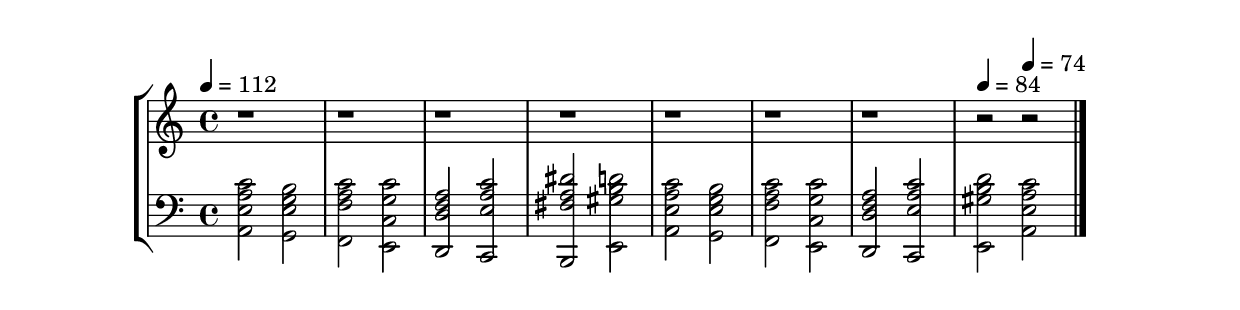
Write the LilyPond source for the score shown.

\version "2.12.1"

\header {
	 title = \markup \center-column {}
	 composer = \markup \center-column {}
}
melody = {

	\key c \major
	\tempo 4 = 112
	\clef treble
	\time 4/4
		\key c \major
	\tempo 4 = 112
	\clef treble
 r1  r1  r1  r1  r1  r1  r1  \tempo 4 = 84 r2 \tempo 4 = 74 r2 \bar "|."}
text = \lyricmode {

	
}
upper = {

	\tempo 4 = 112
	\key c \major
	\time 4/4
	\clef bass
	<a, e a c'>2
<g, e g b>2
<f, f a c'>2
<e, c g c'>2
<d, d f a>2
<c, e a c'>2
<b,, fis a dis'>2
<e, gis b d'>2
<a, e a c'>2
<g, e g b>2
<f, f a c'>2
<e, c g c'>2
<d, d f a>2
<c, e a c'>2
<e, gis b d'>2
<a, e a c'>2

	 \bar "|."}
lower = {

	\tempo 4 = 112
	\key c \major
	\time 4/4
	\clef bass
 r1  r1  r1  r1  r1  r1  r1  r1 \bar "|."}
\score {
	<<
		 \new StaffGroup <<
		 \new Voice = "one" { \melody }
		 \new Lyrics \lyricsto "one" \text
			 \new Staff {\upper}
		 >>
	>>
	\layout {
		\context {
			\Voice
			\remove Note_heads_engraver
			\consists Completion_heads_engraver
		}
	}
	\midi {
	\context {
		\Score
		 tempoWholesPerMinute = #(ly:make-moment 120 4)
	}
	}
}
